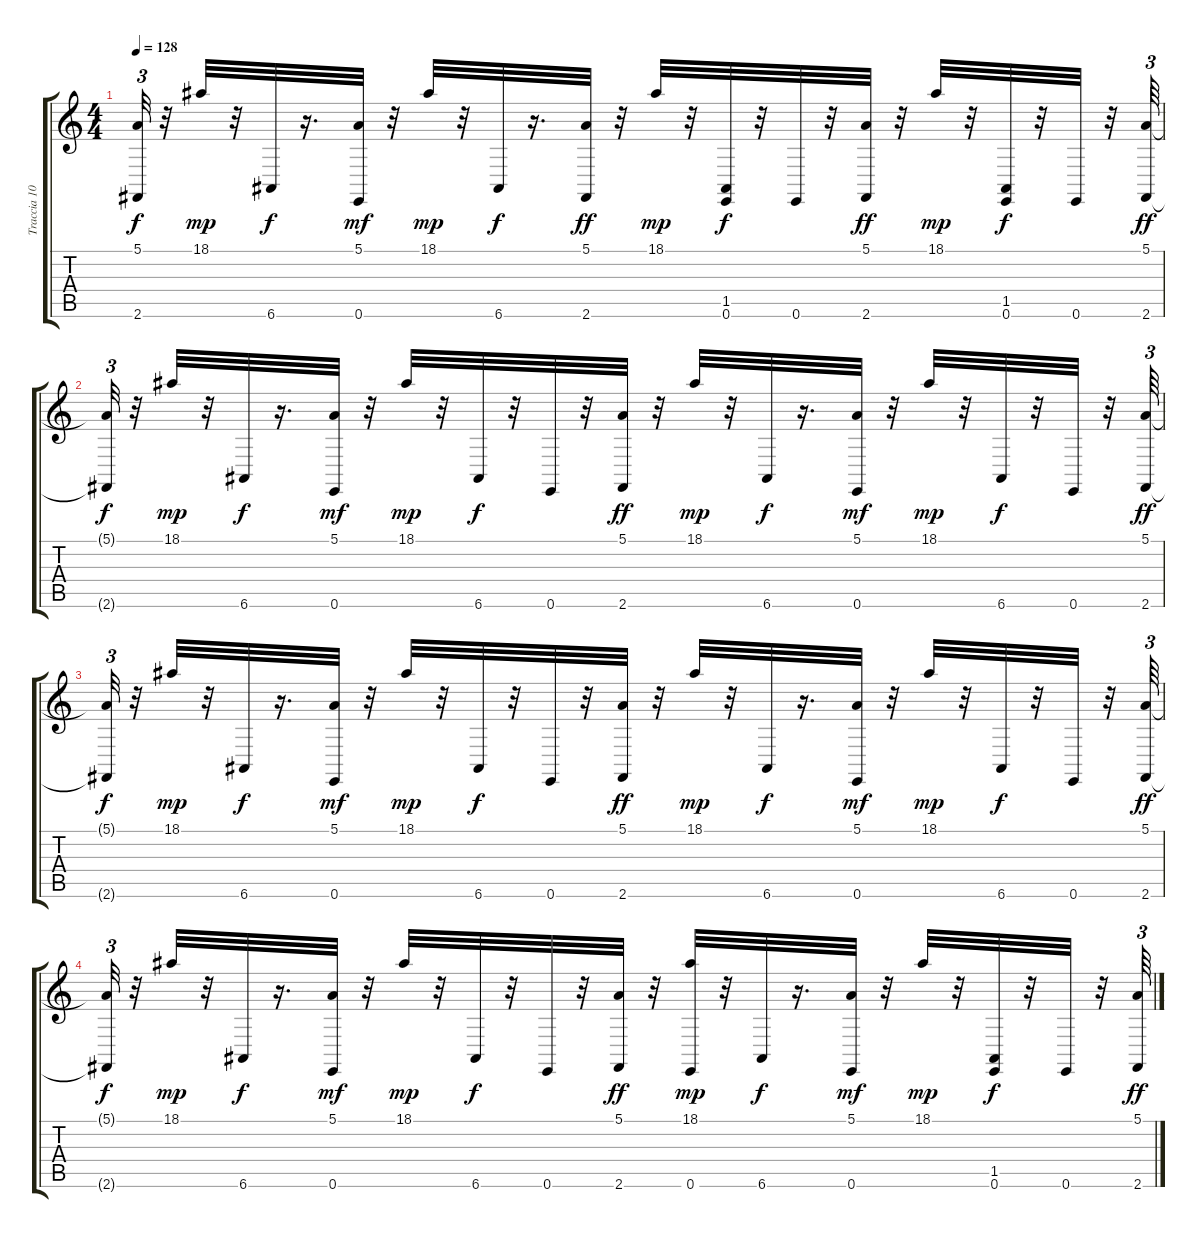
\track ("Traccia 10" "Traccia 10") {instrument acousticgrandpiano}
\staff {score tabs}
\tuning (E4 B3 G3 D3 A2 E2) {hide}
\ts (4 4)
\tempo 128
\clef g2
\ks c
(5.1{t} 2.6{t}).32{tu (3 2) dy f} r.32 18.1.32{dy mp} r.32 6.6.32{dy f} r.16{d} (5.1 0.6).32{dy mf} r.32 18.1.32{dy mp} r.32 6.6.32{dy f} r.16{d} (5.1 2.6).32{dy ff} r.32 18.1.32{dy mp} r.32 (1.5 0.6).32{dy f} r.32 0.6.32 r.32 (5.1 2.6).32{dy ff} r.32 18.1.32{dy mp} r.32 (1.5 0.6).32{dy f} r.32 0.6.32 r.32 (5.1 2.6).64{tu (3 2) dy ff} |
(5.1{t} 2.6{t}).32{tu (3 2) dy f} r.32 18.1.32{dy mp} r.32 6.6.32{dy f} r.16{d} (5.1 0.6).32{dy mf} r.32 18.1.32{dy mp} r.32 6.6.32{dy f} r.32 0.6.32 r.32 (5.1 2.6).32{dy ff} r.32 18.1.32{dy mp} r.32 6.6.32{dy f} r.16{d} (5.1 0.6).32{dy mf} r.32 18.1.32{dy mp} r.32 6.6.32{dy f} r.32 0.6.32 r.32 (5.1 2.6).64{tu (3 2) dy ff} |
(5.1{t} 2.6{t}).32{tu (3 2) dy f} r.32 18.1.32{dy mp} r.32 6.6.32{dy f} r.16{d} (5.1 0.6).32{dy mf} r.32 18.1.32{dy mp} r.32 6.6.32{dy f} r.32 0.6.32 r.32 (5.1 2.6).32{dy ff} r.32 18.1.32{dy mp} r.32 6.6.32{dy f} r.16{d} (5.1 0.6).32{dy mf} r.32 18.1.32{dy mp} r.32 6.6.32{dy f} r.32 0.6.32 r.32 (5.1 2.6).64{tu (3 2) dy ff} |
(5.1{t} 2.6{t}).32{tu (3 2) dy f} r.32 18.1.32{dy mp} r.32 6.6.32{dy f} r.16{d} (5.1 0.6).32{dy mf} r.32 18.1.32{dy mp} r.32 6.6.32{dy f} r.32 0.6.32 r.32 (5.1 2.6).32{dy ff} r.32 (18.1 0.6).32{dy mp} r.32 6.6.32{dy f} r.16{d} (5.1 0.6).32{dy mf} r.32 18.1.32{dy mp} r.32 (1.5 0.6).32{dy f} r.32 0.6.32 r.32 (5.1 2.6).64{tu (3 2) dy ff}
